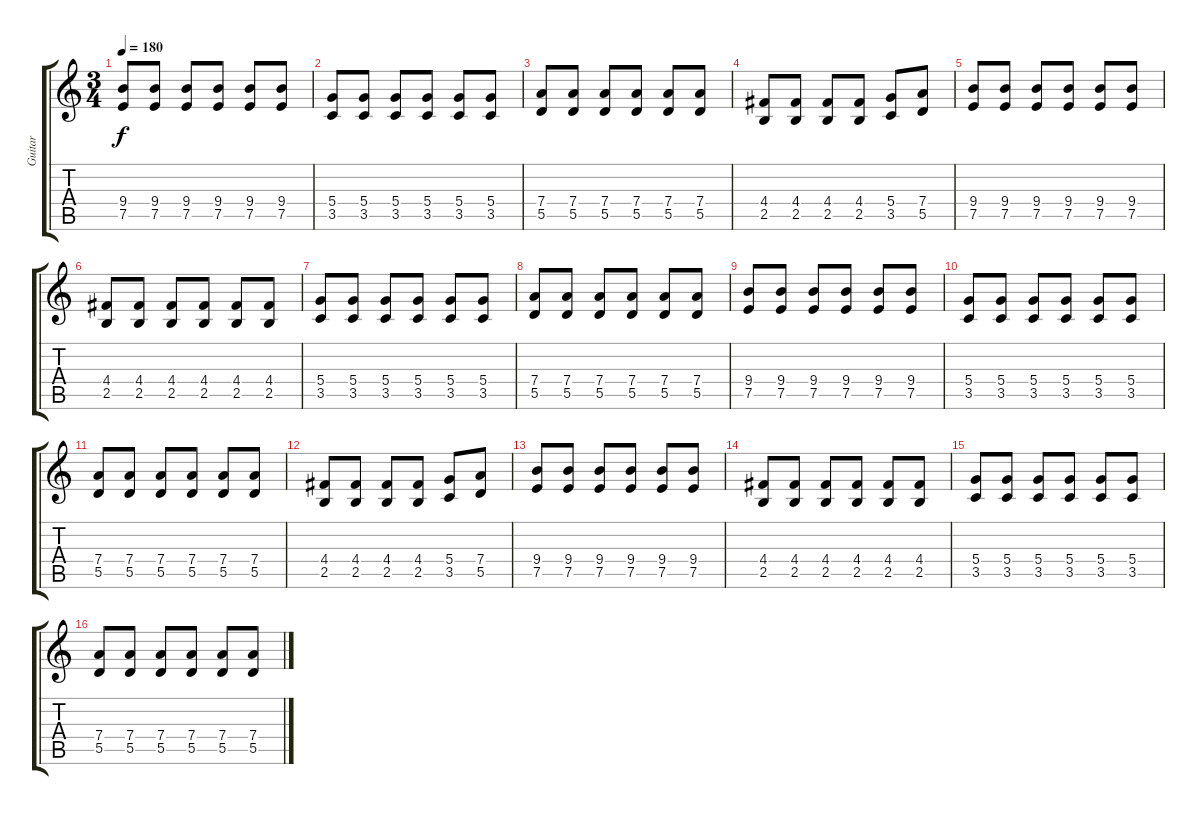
\track ("Guitar" "Guitar") {instrument distortionguitar}
\staff {score tabs}
\tuning (E4 B3 G3 D3 A2 E2) {hide}
\ts (3 4)
\tempo 180
\clef g2
\ks c
(9.4 7.5).8{dy f} (9.4 7.5).8 (9.4 7.5).8 (9.4 7.5).8 (9.4 7.5).8 (9.4 7.5).8 |
(5.4 3.5).8 (5.4 3.5).8 (5.4 3.5).8 (5.4 3.5).8 (5.4 3.5).8 (5.4 3.5).8 |
(7.4 5.5).8 (7.4 5.5).8 (7.4 5.5).8 (7.4 5.5).8 (7.4 5.5).8 (7.4 5.5).8 |
(4.4 2.5).8 (4.4 2.5).8 (4.4 2.5).8 (4.4 2.5).8 (5.4 3.5).8 (7.4 5.5).8 |
(9.4 7.5).8 (9.4 7.5).8 (9.4 7.5).8 (9.4 7.5).8 (9.4 7.5).8 (9.4 7.5).8 |
(4.4 2.5).8 (4.4 2.5).8 (4.4 2.5).8 (4.4 2.5).8 (4.4 2.5).8 (4.4 2.5).8 |
(5.4 3.5).8 (5.4 3.5).8 (5.4 3.5).8 (5.4 3.5).8 (5.4 3.5).8 (5.4 3.5).8 |
(7.4 5.5).8 (7.4 5.5).8 (7.4 5.5).8 (7.4 5.5).8 (7.4 5.5).8 (7.4 5.5).8 |
(9.4 7.5).8 (9.4 7.5).8 (9.4 7.5).8 (9.4 7.5).8 (9.4 7.5).8 (9.4 7.5).8 |
(5.4 3.5).8 (5.4 3.5).8 (5.4 3.5).8 (5.4 3.5).8 (5.4 3.5).8 (5.4 3.5).8 |
(7.4 5.5).8 (7.4 5.5).8 (7.4 5.5).8 (7.4 5.5).8 (7.4 5.5).8 (7.4 5.5).8 |
(4.4 2.5).8 (4.4 2.5).8 (4.4 2.5).8 (4.4 2.5).8 (5.4 3.5).8 (7.4 5.5).8 |
(9.4 7.5).8 (9.4 7.5).8 (9.4 7.5).8 (9.4 7.5).8 (9.4 7.5).8 (9.4 7.5).8 |
(4.4 2.5).8 (4.4 2.5).8 (4.4 2.5).8 (4.4 2.5).8 (4.4 2.5).8 (4.4 2.5).8 |
(5.4 3.5).8 (5.4 3.5).8 (5.4 3.5).8 (5.4 3.5).8 (5.4 3.5).8 (5.4 3.5).8 |
(7.4 5.5).8 (7.4 5.5).8 (7.4 5.5).8 (7.4 5.5).8 (7.4 5.5).8 (7.4 5.5).8
